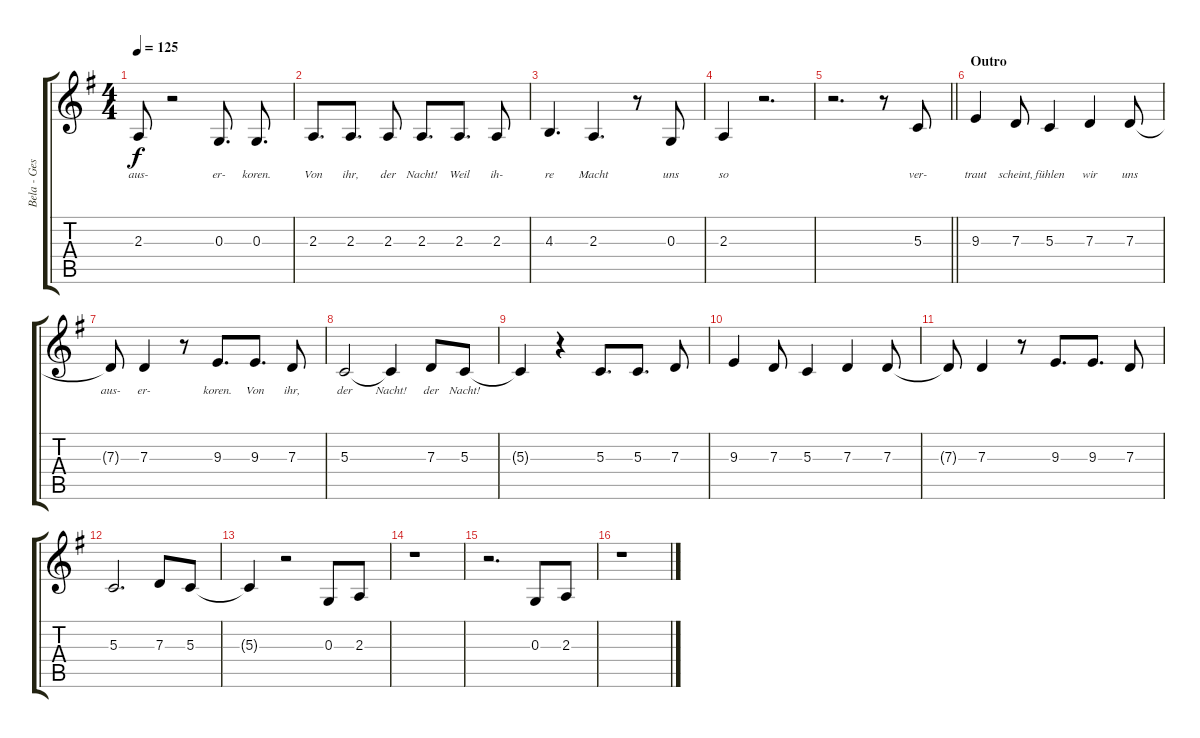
\track ("Bela - Gesang" "Bela - Ges") {instrument lead8bassandlead}
\staff {score tabs}
\tuning (E4 B3 G3 D3 A2 E2) {hide}
\ts (4 4)
\tempo 125
\clef g2
\ks g
2.3{t}.8{lyrics (0 "aus-") lyrics (1 "") lyrics (2 "") lyrics (3 "") lyrics (4 "") dy f} r.2 0.3.8{d lyrics (0 "er-") lyrics (1 "") lyrics (2 "") lyrics (3 "") lyrics (4 "")} 0.3.8{d lyrics (0 "koren.") lyrics (1 "") lyrics (2 "") lyrics (3 "") lyrics (4 "")} |
2.3.8{d lyrics (0 "Von") lyrics (1 "") lyrics (2 "") lyrics (3 "") lyrics (4 "")} 2.3.8{d lyrics (0 "ihr,") lyrics (1 "") lyrics (2 "") lyrics (3 "") lyrics (4 "")} 2.3.8{lyrics (0 "der") lyrics (1 "") lyrics (2 "") lyrics (3 "") lyrics (4 "")} 2.3.8{d lyrics (0 "Nacht!") lyrics (1 "") lyrics (2 "") lyrics (3 "") lyrics (4 "")} 2.3.8{d lyrics (0 "Weil") lyrics (1 "") lyrics (2 "") lyrics (3 "") lyrics (4 "")} 2.3.8{lyrics (0 "ih-") lyrics (1 "") lyrics (2 "") lyrics (3 "") lyrics (4 "")} |
4.3.4{d lyrics (0 "re") lyrics (1 "") lyrics (2 "") lyrics (3 "") lyrics (4 "")} 2.3.4{d lyrics (0 "Macht") lyrics (1 "") lyrics (2 "") lyrics (3 "") lyrics (4 "")} r.8 0.3.8{lyrics (0 "uns") lyrics (1 "") lyrics (2 "") lyrics (3 "") lyrics (4 "")} |
2.3.4{lyrics (0 "so") lyrics (1 "") lyrics (2 "") lyrics (3 "") lyrics (4 "")} r.2{d} |
\barLineRight lightlight
r.2{d} r.8 5.3.8{lyrics (0 "ver-") lyrics (1 "") lyrics (2 "") lyrics (3 "") lyrics (4 "")} |
\section ("" "Outro")
9.3.4{lyrics (0 "traut") lyrics (1 "") lyrics (2 "") lyrics (3 "") lyrics (4 "")} 7.3.8{lyrics (0 "scheint,") lyrics (1 "") lyrics (2 "") lyrics (3 "") lyrics (4 "")} 5.3.4{lyrics (0 "fühlen") lyrics (1 "") lyrics (2 "") lyrics (3 "") lyrics (4 "")} 7.3.4{lyrics (0 "wir") lyrics (1 "") lyrics (2 "") lyrics (3 "") lyrics (4 "")} 7.3.8{lyrics (0 "uns") lyrics (1 "") lyrics (2 "") lyrics (3 "") lyrics (4 "")} |
7.3{t}.8{lyrics (0 "aus-") lyrics (1 "") lyrics (2 "") lyrics (3 "") lyrics (4 "")} 7.3.4{lyrics (0 "er-") lyrics (1 "") lyrics (2 "") lyrics (3 "") lyrics (4 "")} r.8 9.3.8{d lyrics (0 "koren.") lyrics (1 "") lyrics (2 "") lyrics (3 "") lyrics (4 "")} 9.3.8{d lyrics (0 "Von") lyrics (1 "") lyrics (2 "") lyrics (3 "") lyrics (4 "")} 7.3.8{lyrics (0 "ihr,") lyrics (1 "") lyrics (2 "") lyrics (3 "") lyrics (4 "")} |
5.3.2{lyrics (0 "der") lyrics (1 "") lyrics (2 "") lyrics (3 "") lyrics (4 "")} 5.3{t}.4{lyrics (0 "Nacht!") lyrics (1 "") lyrics (2 "") lyrics (3 "") lyrics (4 "")} 7.3.8{lyrics (0 "der") lyrics (1 "") lyrics (2 "") lyrics (3 "") lyrics (4 "")} 5.3.8{lyrics (0 "Nacht!") lyrics (1 "") lyrics (2 "") lyrics (3 "") lyrics (4 "")} |
5.3{t}.4 r.4 5.3.8{d} 5.3.8{d} 7.3.8 |
9.3.4 7.3.8 5.3.4 7.3.4 7.3.8 |
7.3{t}.8 7.3.4 r.8 9.3.8{d} 9.3.8{d} 7.3.8 |
5.3.2{d} 7.3.8 5.3.8 |
5.3{t}.4 r.2 0.3.8 2.3.8 |
r.1 |
r.2{d} 0.3.8 2.3.8 |
r.1
